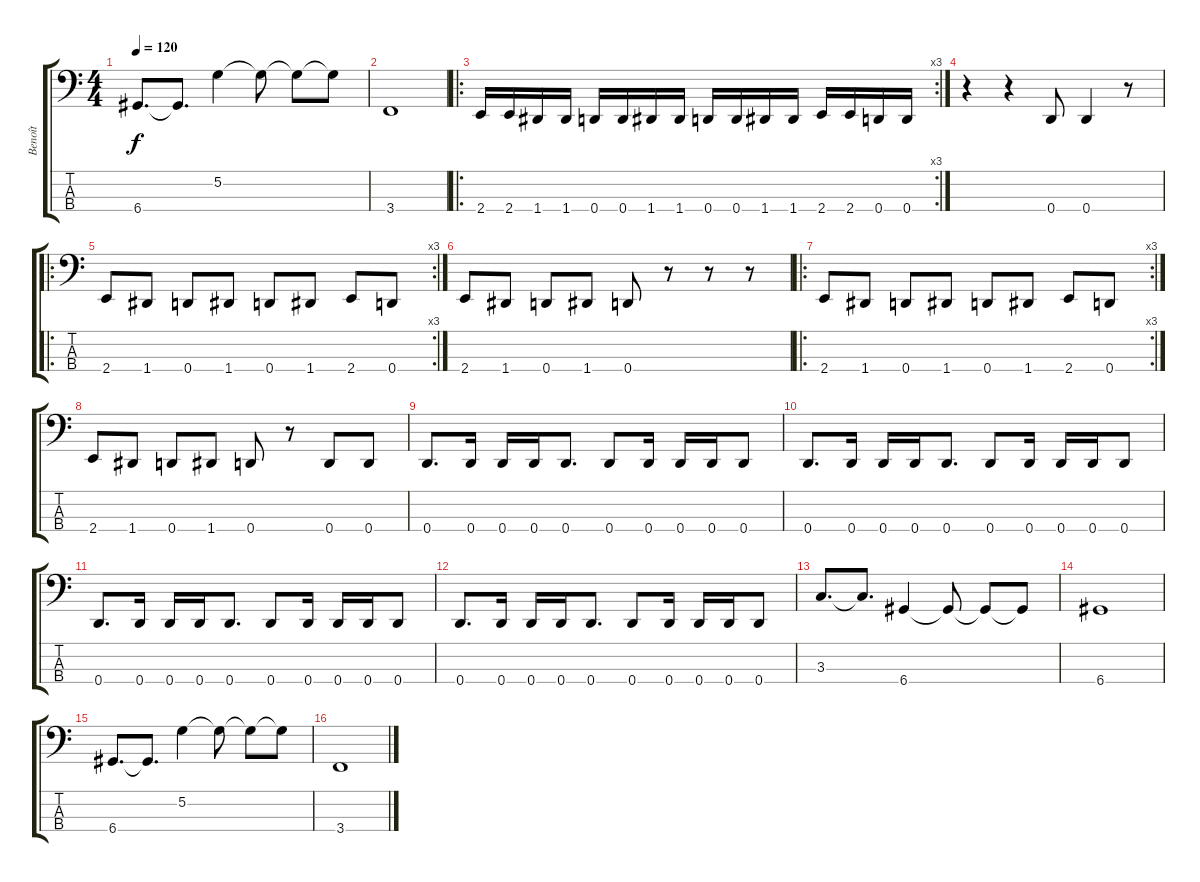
\track ("Benoît" "Benoît") {instrument electricbassfinger}
\staff {score tabs}
\tuning (G2 D2 A1 D1) {hide}
\ts (4 4)
\tempo 120
\clef f4
\ks c
6.4.8{d dy f} 6.4{t}.8{d} 5.2.4 5.2{t}.8 5.2{t}.8 5.2{t}.8 |
3.4.1 |
\ro
\rc 3
2.4.16 2.4.16 1.4.16 1.4.16 0.4.16 0.4.16 1.4.16 1.4.16 0.4.16 0.4.16 1.4.16 1.4.16 2.4.16 2.4.16 0.4.16 0.4.16 |
r.4 r.4 0.4.8 0.4.4 r.8 |
\ro
\rc 3
2.4.8 1.4.8 0.4.8 1.4.8 0.4.8 1.4.8 2.4.8 0.4.8 |
2.4.8 1.4.8 0.4.8 1.4.8 0.4.8 r.8 r.8 r.8 |
\ro
\rc 3
2.4.8 1.4.8 0.4.8 1.4.8 0.4.8 1.4.8 2.4.8 0.4.8 |
2.4.8 1.4.8 0.4.8 1.4.8 0.4.8 r.8 0.4.8 0.4.8 |
0.4.8{d} 0.4.16 0.4.16 0.4.16 0.4.8{d} 0.4.8 0.4.16 0.4.16 0.4.16 0.4.8 |
0.4.8{d} 0.4.16 0.4.16 0.4.16 0.4.8{d} 0.4.8 0.4.16 0.4.16 0.4.16 0.4.8 |
0.4.8{d} 0.4.16 0.4.16 0.4.16 0.4.8{d} 0.4.8 0.4.16 0.4.16 0.4.16 0.4.8 |
0.4.8{d} 0.4.16 0.4.16 0.4.16 0.4.8{d} 0.4.8 0.4.16 0.4.16 0.4.16 0.4.8 |
3.3.8{d} 3.3{t}.8{d} 6.4.4 6.4{t}.8 6.4{t}.8 6.4{t}.8 |
6.4.1 |
6.4.8{d} 6.4{t}.8{d} 5.2.4 5.2{t}.8 5.2{t}.8 5.2{t}.8 |
3.4.1
